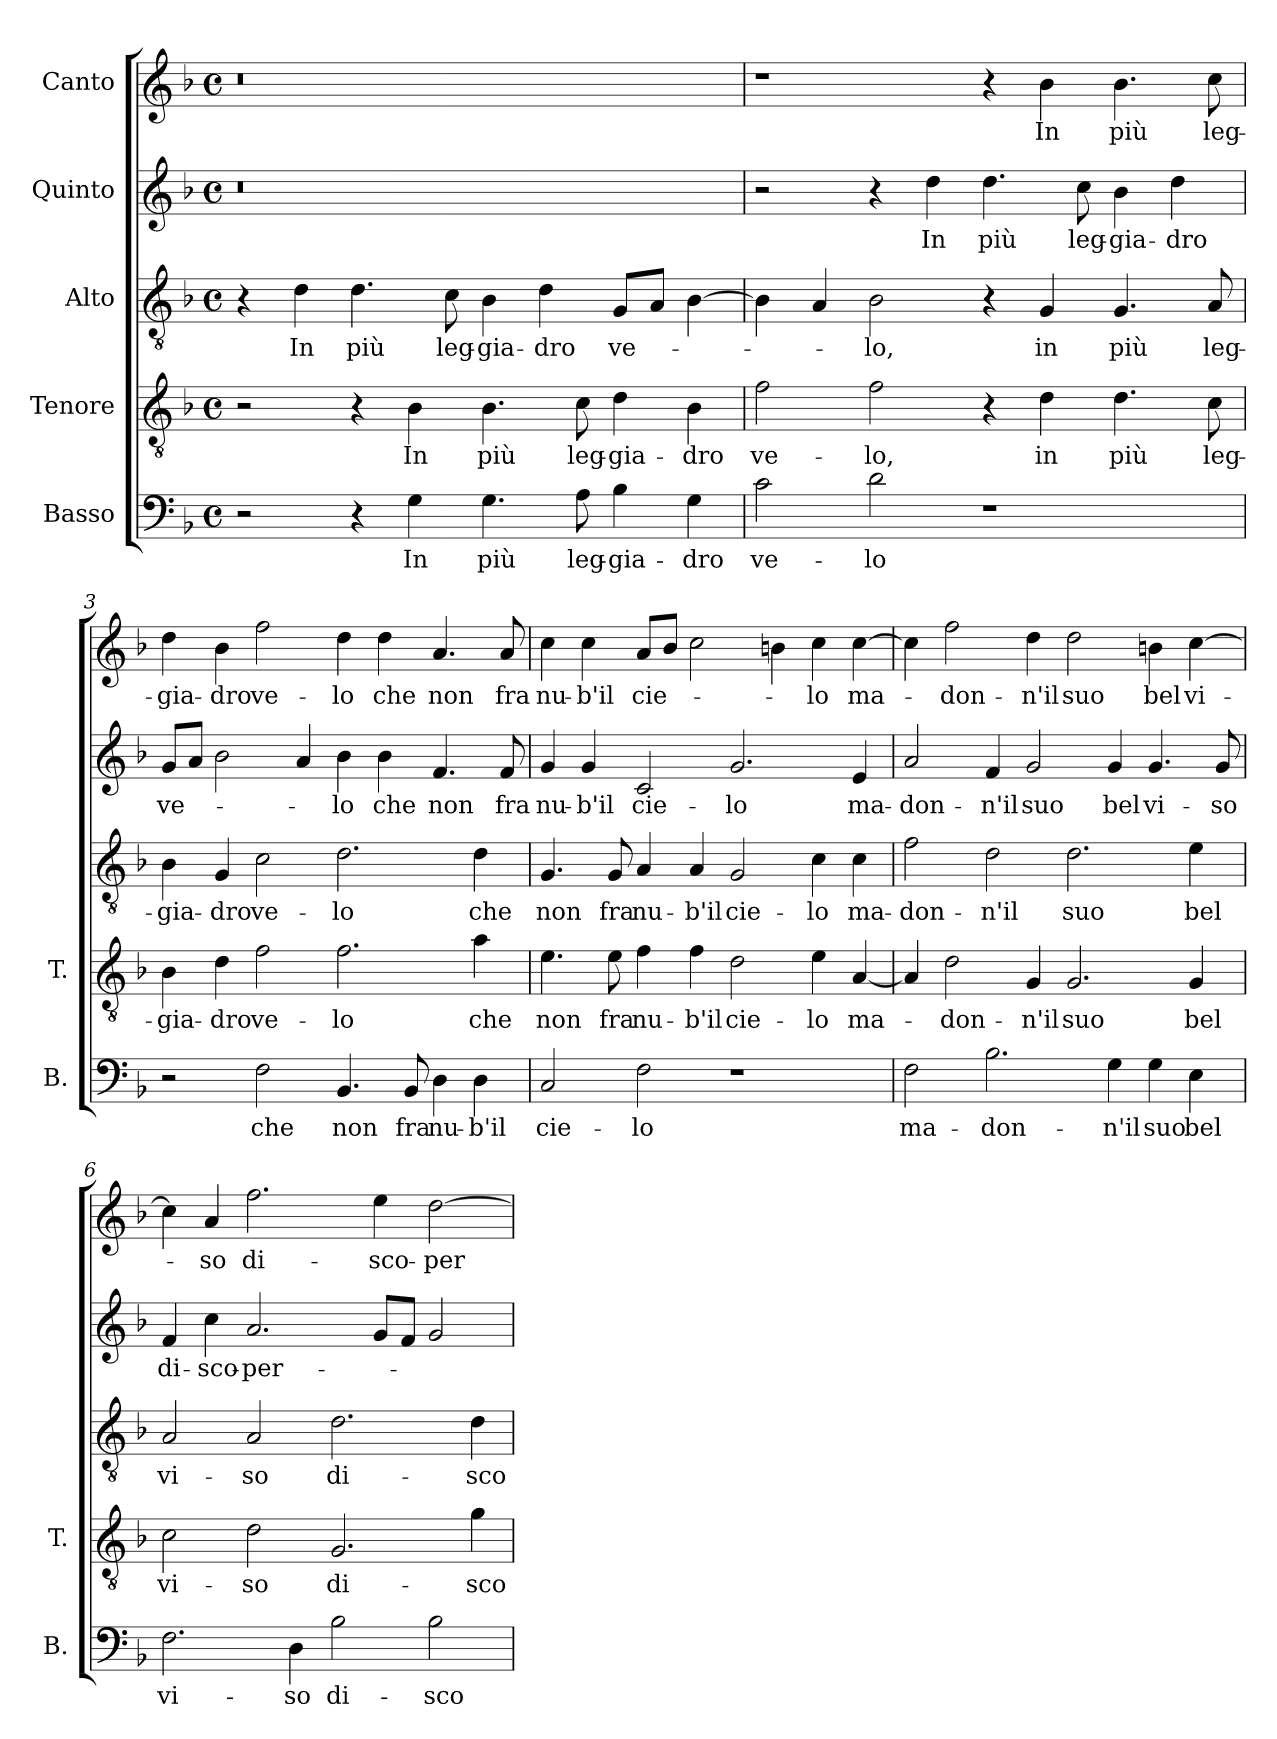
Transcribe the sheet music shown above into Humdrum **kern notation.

**kern	**text	**kern	**text	**kern	**text	**kern	**text	**kern	**text
*part5	*part5	*part4	*part4	*part3	*part3	*part2	*part2	*part1	*part1
*staff5	*staff5	*staff4	*staff4	*staff3	*staff3	*staff2	*staff2	*staff1	*staff1
*I"Basso	*	*I"Tenore	*	*I"Alto	*	*I"Quinto	*	*I"Canto	*
*I'B.	*	*I'T.	*	*	*	*	*	*	*
*clefF4	*	*clefGv2	*	*clefGv2	*	*clefG2	*	*clefG2	*
*k[b-]	*	*k[b-]	*	*k[b-]	*	*k[b-]	*	*k[b-]	*
*F:	*	*F:	*	*F:	*	*F:	*	*F:	*
*M4/4	*	*M4/4	*	*M4/4	*	*M4/4	*	*M4/4	*
*met(c)	*	*met(c)	*	*met(c)	*	*met(c)	*	*met(c)	*
=1	=1	=1	=1	=1	=1	=1	=1	=1	=1
!	!	!	!	!	!	!LO:N:vis=0	!	!LO:N:vis=0	!
2r	.	2r	.	4r	.	1r	.	1r	.
.	.	.	.	4d\	In	.	.	.	.
4r	.	4r	.	4.d\	più	.	.	.	.
4G\	In	4B-\	In	.	.	.	.	.	.
.	.	.	.	8c\	leg-	.	.	.	.
4.G\	più	4.B-\	più	4B-\	-gia-	1ryy	.	1ryy	.
.	.	.	.	4d\	-dro	.	.	.	.
8A\	leg-	8c\	leg-	.	.	.	.	.	.
4B-\	-gia-	4d\	-gia-	8G/L	ve-	.	.	.	.
.	.	.	.	8A/J	.	.	.	.	.
4G\	-dro	4B-\	-dro	[4B-\	.	.	.	.	.
=2	=2	=2	=2	=2	=2	=2	=2	=2	=2
2c\	ve-	2f\	ve-	4B-\]	.	2r	.	1r	.
.	.	.	.	4A/	.	.	.	.	.
2d\	-lo	2f\	-lo,	2B-\	-lo,	4r	.	.	.
.	.	.	.	.	.	4dd\	In	.	.
1r	.	4r	.	4r	.	4.dd\	più	4r	.
.	.	4d\	in	4G/	in	.	.	4b-\	In
.	.	.	.	.	.	8cc\	leg-	.	.
.	.	4.d\	più	4.G/	più	4b-\	-gia-	4.b-\	più
.	.	.	.	.	.	4dd\	-dro	.	.
.	.	8c\	leg-	8A/	leg-	.	.	8cc\	leg-
=3	=3	=3	=3	=3	=3	=3	=3	=3	=3
2r	.	4B-\	-gia-	4B-\	-gia-	8g/L	ve-	4dd\	-gia-
.	.	.	.	.	.	8a/J	.	.	.
.	.	4d\	-dro	4G/	-dro	2b-\	.	4b-\	-dro
2F\	che	2f\	ve-	2c\	ve-	.	.	2ff\	ve-
.	.	.	.	.	.	4a/	.	.	.
4.BB-/	non	2.f\	-lo	2.d\	-lo	4b-\	-lo	4dd\	-lo
.	.	.	.	.	.	4b-\	che	4dd\	che
8BB-/	fra	.	.	.	.	.	.	.	.
4D\	nu-	.	.	.	.	4.f/	non	4.a/	non
4D\	-b'il	4a\	che	4d\	che	.	.	.	.
.	.	.	.	.	.	8f/	fra	8a/	fra
=4	=4	=4	=4	=4	=4	=4	=4	=4	=4
2C/	cie-	4.e\	non	4.G/	non	4g/	nu-	4cc\	nu-
.	.	.	.	.	.	4g/	-b'il	4cc\	-b'il
.	.	8e\	fra	8G/	fra	.	.	.	.
2F\	-lo	4f\	nu-	4A/	nu-	2c/	cie-	8a/L	cie-
.	.	.	.	.	.	.	.	8b-/J	.
.	.	4f\	-b'il	4A/	-b'il	.	.	2cc\	.
1r	.	2d\	cie-	2G/	cie-	2.g/	-lo	.	.
.	.	.	.	.	.	.	.	4bn\	.
.	.	4e\	-lo	4c\	-lo	.	.	4cc\	-lo
.	.	[4A/	ma-	4c\	ma-	4e/	ma-	[4cc\	ma-
=5	=5	=5	=5	=5	=5	=5	=5	=5	=5
2F\	ma-	4A/]	.	2f\	-don-	2a/	-don-	4cc\]	.
.	.	2d\	-don-	.	.	.	.	2ff\	-don-
2.B-\	-don-	.	.	2d\	-n'il	4f/	-n'il	.	.
.	.	4G/	-n'il	.	.	2g/	suo	4dd\	-n'il
.	.	2.G/	suo	2.d\	suo	.	.	2dd\	suo
4G\	-n'il	.	.	.	.	4g/	bel	.	.
4G\	suo	.	.	.	.	4.g/	vi-	4bn\	bel
4E\	bel	4G/	bel	4e\	bel	.	.	[4cc\	vi-
.	.	.	.	.	.	8g/	-so	.	.
=6	=6	=6	=6	=6	=6	=6	=6	=6	=6
2.F\	vi-	2c\	vi-	2A/	vi-	4f/	di-	4cc\]	.
.	.	.	.	.	.	4cc\	-sco-	4a/	-so
.	.	2d\	-so	2A/	-so	2.a/	-per-	2.ff\	di-
4D\	-so	.	.	.	.	.	.	.	.
2B-\	di-	2.G/	di-	2.d\	di-	.	.	.	.
.	.	.	.	.	.	8g/L	.	4ee\	-sco-
.	.	.	.	.	.	8f/J	.	.	.
2B-\	-sco-	.	.	.	.	2g/	.	[2dd\	-per-
.	.	4g\	-sco-	4d\	-sco-	.	.	.	.
=	=	=	=	=	=	=	=	=	=
*-	*-	*-	*-	*-	*-	*-	*-	*-	*-
